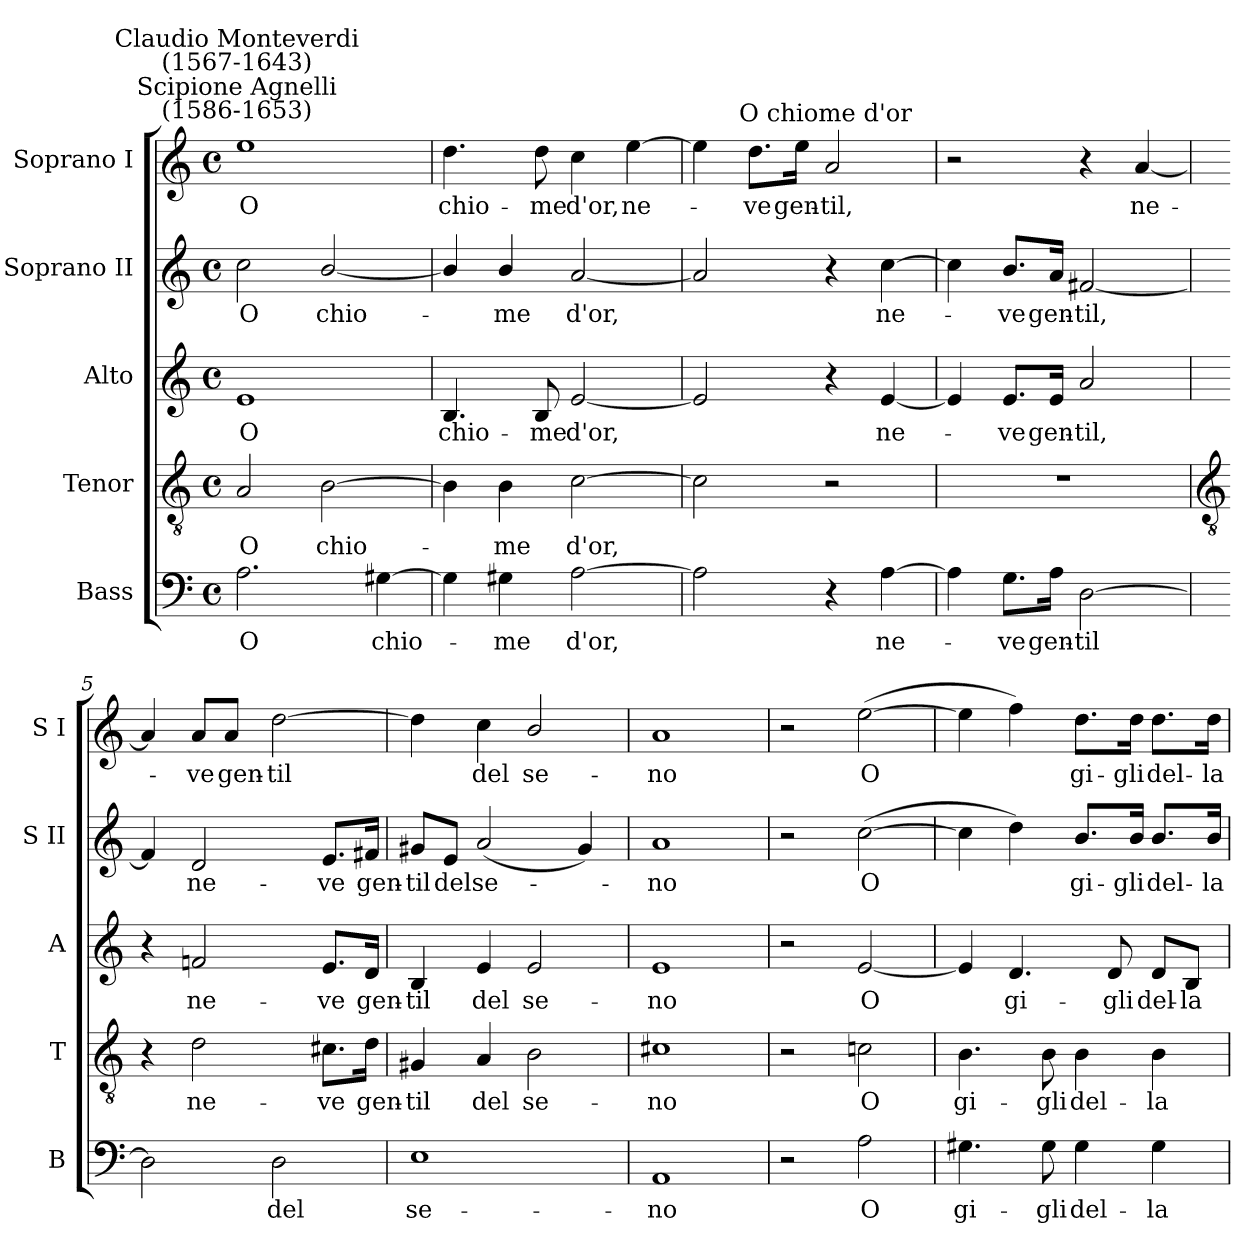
**kern	**text	**kern	**text	**kern	**text	**kern	**text	**kern	**text
*part5	*part5	*part4	*part4	*part3	*part3	*part2	*part2	*part1	*part1
*staff5	*staff5	*staff4	*staff4	*staff3	*staff3	*staff2	*staff2	*staff1	*staff1
*I"Bass	*	*I"Tenor	*	*I"Alto	*	*I"Soprano II	*	*I"Soprano I	*
*I'B	*	*I'T	*	*I'A	*	*I'S II	*	*I'S I	*
*clefF4	*	*clefGv2	*	*clefG2	*	*clefG2	*	*clefG2	*
*k[]	*	*k[]	*	*k[]	*	*k[]	*	*k[]	*
*C:	*	*C:	*	*C:	*	*C:	*	*C:	*
*M4/4	*	*M4/4	*	*M4/4	*	*M4/4	*	*M4/4	*
*met(c)	*	*met(c)	*	*met(c)	*	*met(c)	*	*met(c)	*
=1	=1	=1	=1	=1	=1	=1	=1	=1	=1
!	!	!	!	!	!	!	!	!LO:TX:a:cj:t=Scipione Agnelli\n(1586-1653)	!
!	!	!	!	!	!	!	!	!LO:TX:a:cj:t=Claudio Monteverdi\n(1567-1643)	!
!	!LO:LY:b	!	!LO:LY:b	!	!LO:LY:b	!	!LO:LY:b	!	!LO:LY:b
2.A	O	2A	O	1e	O	2cc	O	1ee	O
!	!	!	!LO:LY:b	!	!	!	!LO:LY:b	!	!
.	.	[2B	chio-	.	.	[2b/	chio-	.	.
!	!LO:LY:b	!	!	!	!	!	!	!	!
[4G#X	chio-	.	.	.	.	.	.	.	.
=2	=2	=2	=2	=2	=2	=2	=2	=2	=2
!	!	!	!	!	!LO:LY:b	!	!	!	!LO:LY:b
4G#]	.	4B]	.	4.B	chio-	4b/]	.	4.dd	chio-
!	!LO:LY:b	!	!LO:LY:b	!	!	!	!LO:LY:b	!	!
4G#	me	4B	me	.	.	4b/	me	.	.
!	!	!	!	!	!LO:LY:b	!	!	!	!LO:LY:b
.	.	.	.	8B	-me	.	.	8dd	-me
!	!LO:LY:b	!	!LO:LY:b	!	!LO:LY:b	!	!LO:LY:b	!	!LO:LY:b
[2A	d'or,	[2c	d'or,	[2e	d'or,	[2a	d'or,	4cc	d'or,
!	!	!	!	!	!	!	!	!	!LO:LY:b
.	.	.	.	.	.	.	.	[4ee	ne-
=3	=3	=3	=3	=3	=3	=3	=3	=3	=3
2A]	.	2c]	.	2e]	.	2a]	.	4ee]	.
!	!	!	!	!	!	!	!	!	!LO:LY:b
.	.	.	.	.	.	.	.	8.dd\L	ve
!	!	!	!	!	!	!	!	!	!LO:LY:b
.	.	.	.	.	.	.	.	16ee\Jk	gen-
!	!	!	!	!	!	!	!	!LO:TX:a:cj:t=O chiome d'or	!
!	!	!	!	!	!	!	!	!	!LO:LY:b
4r	.	2r	.	4r	.	4r	.	2a	-til,
!	!LO:LY:b	!	!	!	!LO:LY:b	!	!LO:LY:b	!	!
[4A	ne-	.	.	[4e	ne-	[4cc	ne-	.	.
=4	=4	=4	=4	=4	=4	=4	=4	=4	=4
4A]	.	1r	.	4e]	.	4cc]	.	2r	.
!	!LO:LY:b	!	!	!	!LO:LY:b	!	!LO:LY:b	!	!
8.G\L	ve	.	.	8.e/L	ve	8.b/L	ve	.	.
!	!LO:LY:b	!	!	!	!LO:LY:b	!	!LO:LY:b	!	!
16A\Jk	gen-	.	.	16e/Jk	gen-	16a/Jk	gen-	.	.
!	!LO:LY:b	!	!	!	!LO:LY:b	!	!LO:LY:b	!	!
[2D	-til	.	.	2a	-til,	[2f#X	-til,	4r	.
!	!	!	!	!	!	!	!	!	!LO:LY:b
.	.	.	.	.	.	.	.	[4a	ne-
!!LO:LB:g=z
=5	=5	=5	=5	=5	=5	=5	=5	=5	=5
*	*	*clefGv2	*	*	*	*	*	*	*
2D]	.	4r	.	4r	.	4f#]	.	4a]	.
!	!	!	!LO:LY:b	!	!LO:LY:b	!	!LO:LY:b	!	!LO:LY:b
.	.	2d	ne-	2fn	ne-	2d	ne-	8a/L	ve
!	!	!	!	!	!	!	!	!	!LO:LY:b
.	.	.	.	.	.	.	.	8a/J	gen-
!	!LO:LY:b	!	!	!	!	!	!	!	!LO:LY:b
2D	del	.	.	.	.	.	.	[2dd	-til
!	!	!	!LO:LY:b	!	!LO:LY:b	!	!LO:LY:b	!	!
.	.	8.c#X\L	-ve	8.e/L	-ve	8.e/L	-ve	.	.
!	!	!	!LO:LY:b	!	!LO:LY:b	!	!LO:LY:b	!	!
.	.	16d\Jk	gen-	16d/Jk	gen-	16f#X/Jk	gen-	.	.
=6	=6	=6	=6	=6	=6	=6	=6	=6	=6
!	!LO:LY:b	!	!LO:LY:b	!	!LO:LY:b	!	!LO:LY:b	!	!
1E	se-	4G#X	-til	4B	-til	8g#X/L	-til	4dd]	.
!	!	!	!	!	!	!	!LO:LY:b	!	!
.	.	.	.	.	.	8e/J	del	.	.
!	!	!	!LO:LY:b	!	!LO:LY:b	!	!LO:LY:b	!	!LO:LY:b
.	.	4A	del	4e	del	(<2a	se-	4cc	del
!	!	!	!LO:LY:b	!	!LO:LY:b	!	!	!	!LO:LY:b
.	.	2B	se-	2e	se-	.	.	2b/	se-
.	.	.	.	.	.	4g#)	.	.	.
=7	=7	=7	=7	=7	=7	=7	=7	=7	=7
!	!LO:LY:b	!	!LO:LY:b	!	!LO:LY:b	!	!LO:LY:b	!	!LO:LY:b
1AA	-no	1c#X	-no	1e	-no	1a	no	1a	-no
=8	=8	=8	=8	=8	=8	=8	=8	=8	=8
2r	.	2r	.	2r	.	2r	.	2r	.
!	!LO:LY:b	!	!LO:LY:b	!	!LO:LY:b	!	!LO:LY:b	!	!LO:LY:b
2A	O	2cn	O	[2e	O	(>[2cc	O	(>[2ee	O
=9	=9	=9	=9	=9	=9	=9	=9	=9	=9
!	!LO:LY:b	!	!LO:LY:b	!	!	!	!	!	!
4.G#X	gi-	4.B	gi-	4e]	.	4cc]	.	4ee]	.
!	!	!	!	!	!LO:LY:b	!	!	!	!
.	.	.	.	4.d	gi-	4dd)	.	4ff)	.
!	!LO:LY:b	!	!LO:LY:b	!	!	!	!	!	!
8G#	-gli	8B	-gli	.	.	.	.	.	.
!	!LO:LY:b	!	!LO:LY:b	!	!	!	!LO:LY:b	!	!LO:LY:b
4G#	del-	4B	del-	.	.	8.b/L	gi-	8.dd\L	gi-
!	!	!	!	!	!LO:LY:b	!	!	!	!
.	.	.	.	8d	-gli	.	.	.	.
!	!	!	!	!	!	!	!LO:LY:b	!	!LO:LY:b
.	.	.	.	.	.	16b/Jk	-gli	16dd\Jk	-gli
!	!LO:LY:b	!	!LO:LY:b	!	!LO:LY:b	!	!LO:LY:b	!	!LO:LY:b
4G#	-la	4B	-la	8d/L	del-	8.b/L	del-	8.dd\L	del-
!	!	!	!	!	!LO:LY:b	!	!	!	!
.	.	.	.	8B/J	-la	.	.	.	.
!	!	!	!	!	!	!	!LO:LY:b	!	!LO:LY:b
.	.	.	.	.	.	16b/Jk	-la	16dd\Jk	-la
=	=	=	=	=	=	=	=	=	=
*-	*-	*-	*-	*-	*-	*-	*-	*-	*-
